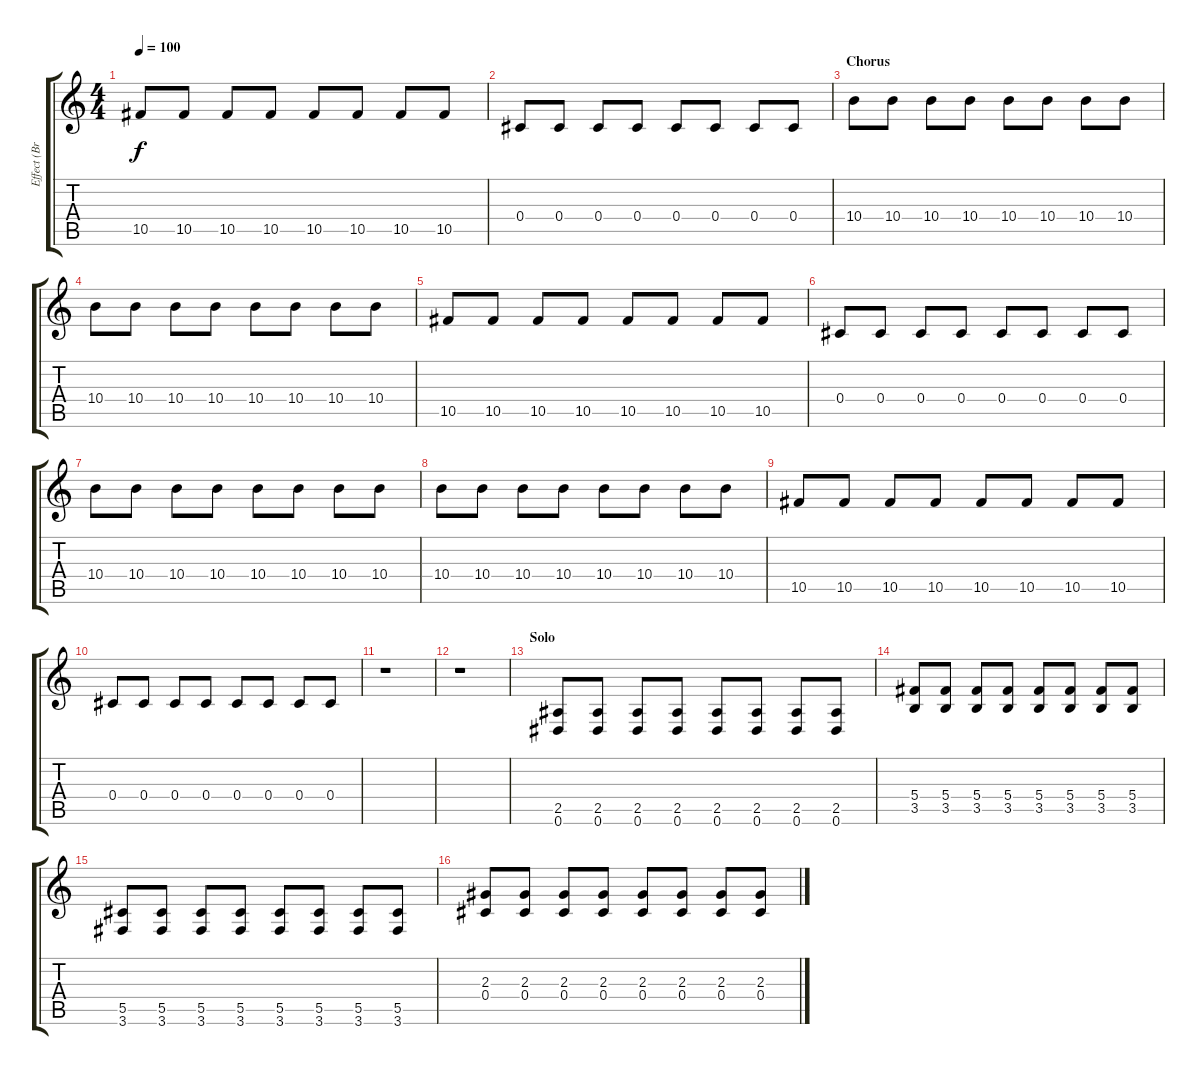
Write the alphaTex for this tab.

\track ("Effect (BrownSound)" "Effect (Br") {instrument electricguitarclean}
\staff {score tabs}
\tuning (Eb4 Bb3 Gb3 Db3 Ab2 Eb2) {hide}
\ts (4 4)
\tempo 100
\clef g2
\ks c
10.5.8{dy f} 10.5.8 10.5.8 10.5.8 10.5.8 10.5.8 10.5.8 10.5.8 |
0.4.8 0.4.8 0.4.8 0.4.8 0.4.8 0.4.8 0.4.8 0.4.8 |
\section ("" "Chorus")
10.4.8 10.4.8 10.4.8 10.4.8 10.4.8 10.4.8 10.4.8 10.4.8 |
10.4.8 10.4.8 10.4.8 10.4.8 10.4.8 10.4.8 10.4.8 10.4.8 |
10.5.8 10.5.8 10.5.8 10.5.8 10.5.8 10.5.8 10.5.8 10.5.8 |
0.4.8 0.4.8 0.4.8 0.4.8 0.4.8 0.4.8 0.4.8 0.4.8 |
10.4.8 10.4.8 10.4.8 10.4.8 10.4.8 10.4.8 10.4.8 10.4.8 |
10.4.8 10.4.8 10.4.8 10.4.8 10.4.8 10.4.8 10.4.8 10.4.8 |
10.5.8 10.5.8 10.5.8 10.5.8 10.5.8 10.5.8 10.5.8 10.5.8 |
0.4.8 0.4.8 0.4.8 0.4.8 0.4.8 0.4.8 0.4.8 0.4.8 |
r.1 |
r.1 |
\section ("" "Solo")
(2.5 0.6).8{volume 9 instrument distortionguitar} (2.5 0.6).8 (2.5 0.6).8 (2.5 0.6).8 (2.5 0.6).8 (2.5 0.6).8 (2.5 0.6).8 (2.5 0.6).8 |
(5.4 3.5).8 (5.4 3.5).8 (5.4 3.5).8 (5.4 3.5).8 (5.4 3.5).8 (5.4 3.5).8 (5.4 3.5).8 (5.4 3.5).8 |
(5.5 3.6).8 (5.5 3.6).8 (5.5 3.6).8 (5.5 3.6).8 (5.5 3.6).8 (5.5 3.6).8 (5.5 3.6).8 (5.5 3.6).8 |
(2.3 0.4).8 (2.3 0.4).8 (2.3 0.4).8 (2.3 0.4).8 (2.3 0.4).8 (2.3 0.4).8 (2.3 0.4).8 (2.3 0.4).8
